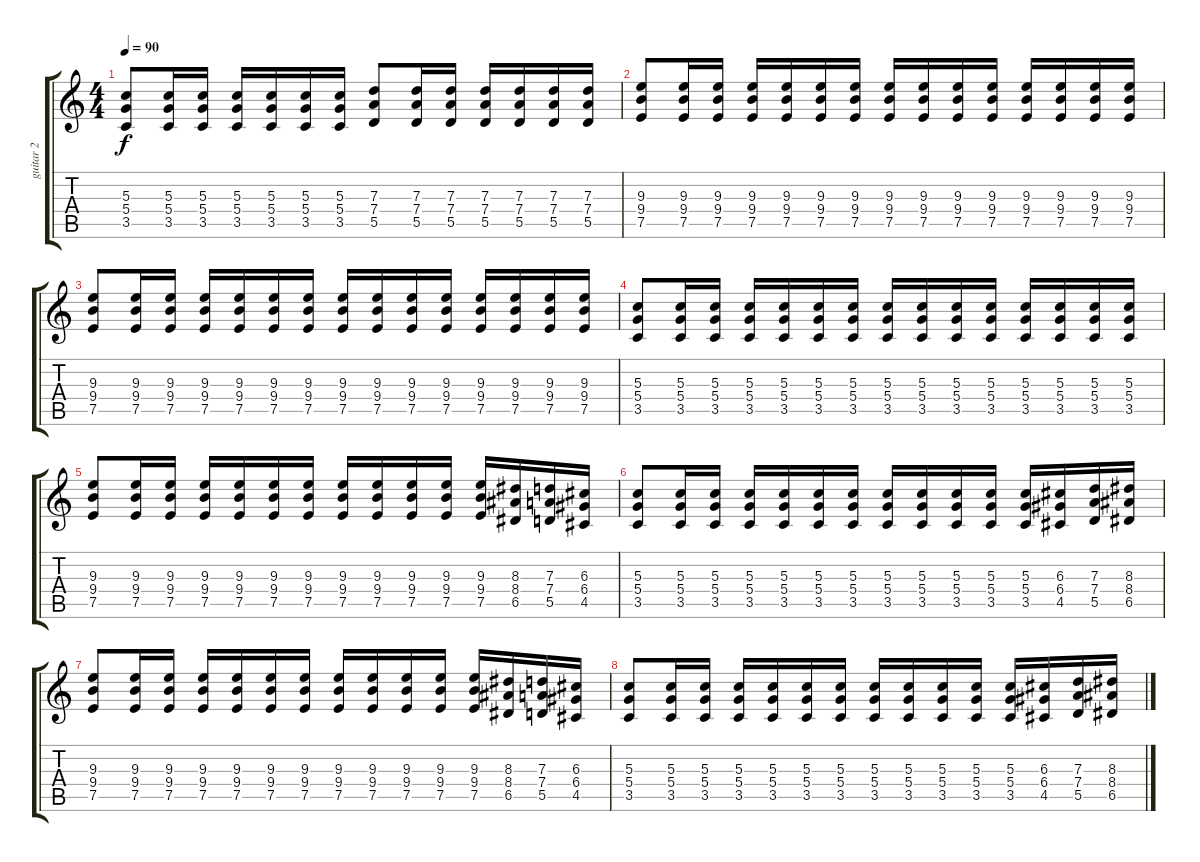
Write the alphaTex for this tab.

\track ("guitar 2" "guitar 2") {instrument distortionguitar}
\staff {score tabs}
\tuning (E4 B3 G3 D3 A2 E2) {hide}
\ts (4 4)
\tempo 90
\clef g2
\ks c
(5.3 5.4 3.5).8{dy f} (5.3 5.4 3.5).16 (5.3 5.4 3.5).16 (5.3 5.4 3.5).16 (5.3 5.4 3.5).16 (5.3 5.4 3.5).16 (5.3 5.4 3.5).16 (7.3 7.4 5.5).8 (7.3 7.4 5.5).16 (7.3 7.4 5.5).16 (7.3 7.4 5.5).16 (7.3 7.4 5.5).16 (7.3 7.4 5.5).16 (7.3 7.4 5.5).16 |
(9.3 9.4 7.5).8 (9.3 9.4 7.5).16 (9.3 9.4 7.5).16 (9.3 9.4 7.5).16 (9.3 9.4 7.5).16 (9.3 9.4 7.5).16 (9.3 9.4 7.5).16 (9.3 9.4 7.5).16 (9.3 9.4 7.5).16 (9.3 9.4 7.5).16 (9.3 9.4 7.5).16 (9.3 9.4 7.5).16 (9.3 9.4 7.5).16 (9.3 9.4 7.5).16 (9.3 9.4 7.5).16 |
(9.3 9.4 7.5).8 (9.3 9.4 7.5).16 (9.3 9.4 7.5).16 (9.3 9.4 7.5).16 (9.3 9.4 7.5).16 (9.3 9.4 7.5).16 (9.3 9.4 7.5).16 (9.3 9.4 7.5).16 (9.3 9.4 7.5).16 (9.3 9.4 7.5).16 (9.3 9.4 7.5).16 (9.3 9.4 7.5).16 (9.3 9.4 7.5).16 (9.3 9.4 7.5).16 (9.3 9.4 7.5).16 |
(5.3 5.4 3.5).8 (5.3 5.4 3.5).16 (5.3 5.4 3.5).16 (5.3 5.4 3.5).16 (5.3 5.4 3.5).16 (5.3 5.4 3.5).16 (5.3 5.4 3.5).16 (5.3 5.4 3.5).16 (5.3 5.4 3.5).16 (5.3 5.4 3.5).16 (5.3 5.4 3.5).16 (5.3 5.4 3.5).16 (5.3 5.4 3.5).16 (5.3 5.4 3.5).16 (5.3 5.4 3.5).16 |
(9.3 9.4 7.5).8 (9.3 9.4 7.5).16 (9.3 9.4 7.5).16 (9.3 9.4 7.5).16 (9.3 9.4 7.5).16 (9.3 9.4 7.5).16 (9.3 9.4 7.5).16 (9.3 9.4 7.5).16 (9.3 9.4 7.5).16 (9.3 9.4 7.5).16 (9.3 9.4 7.5).16 (9.3 9.4 7.5).16 (8.3 8.4 6.5).16 (7.3 7.4 5.5).16 (6.3 6.4 4.5).16 |
(5.3 5.4 3.5).8 (5.3 5.4 3.5).16 (5.3 5.4 3.5).16 (5.3 5.4 3.5).16 (5.3 5.4 3.5).16 (5.3 5.4 3.5).16 (5.3 5.4 3.5).16 (5.3 5.4 3.5).16 (5.3 5.4 3.5).16 (5.3 5.4 3.5).16 (5.3 5.4 3.5).16 (5.3 5.4 3.5).16 (6.3 6.4 4.5).16 (7.3 7.4 5.5).16 (8.3 8.4 6.5).16 |
(9.3 9.4 7.5).8 (9.3 9.4 7.5).16 (9.3 9.4 7.5).16 (9.3 9.4 7.5).16 (9.3 9.4 7.5).16 (9.3 9.4 7.5).16 (9.3 9.4 7.5).16 (9.3 9.4 7.5).16 (9.3 9.4 7.5).16 (9.3 9.4 7.5).16 (9.3 9.4 7.5).16 (9.3 9.4 7.5).16 (8.3 8.4 6.5).16 (7.3 7.4 5.5).16 (6.3 6.4 4.5).16 |
(5.3 5.4 3.5).8 (5.3 5.4 3.5).16 (5.3 5.4 3.5).16 (5.3 5.4 3.5).16 (5.3 5.4 3.5).16 (5.3 5.4 3.5).16 (5.3 5.4 3.5).16 (5.3 5.4 3.5).16 (5.3 5.4 3.5).16 (5.3 5.4 3.5).16 (5.3 5.4 3.5).16 (5.3 5.4 3.5).16 (6.3 6.4 4.5).16 (7.3 7.4 5.5).16 (8.3 8.4 6.5).16
